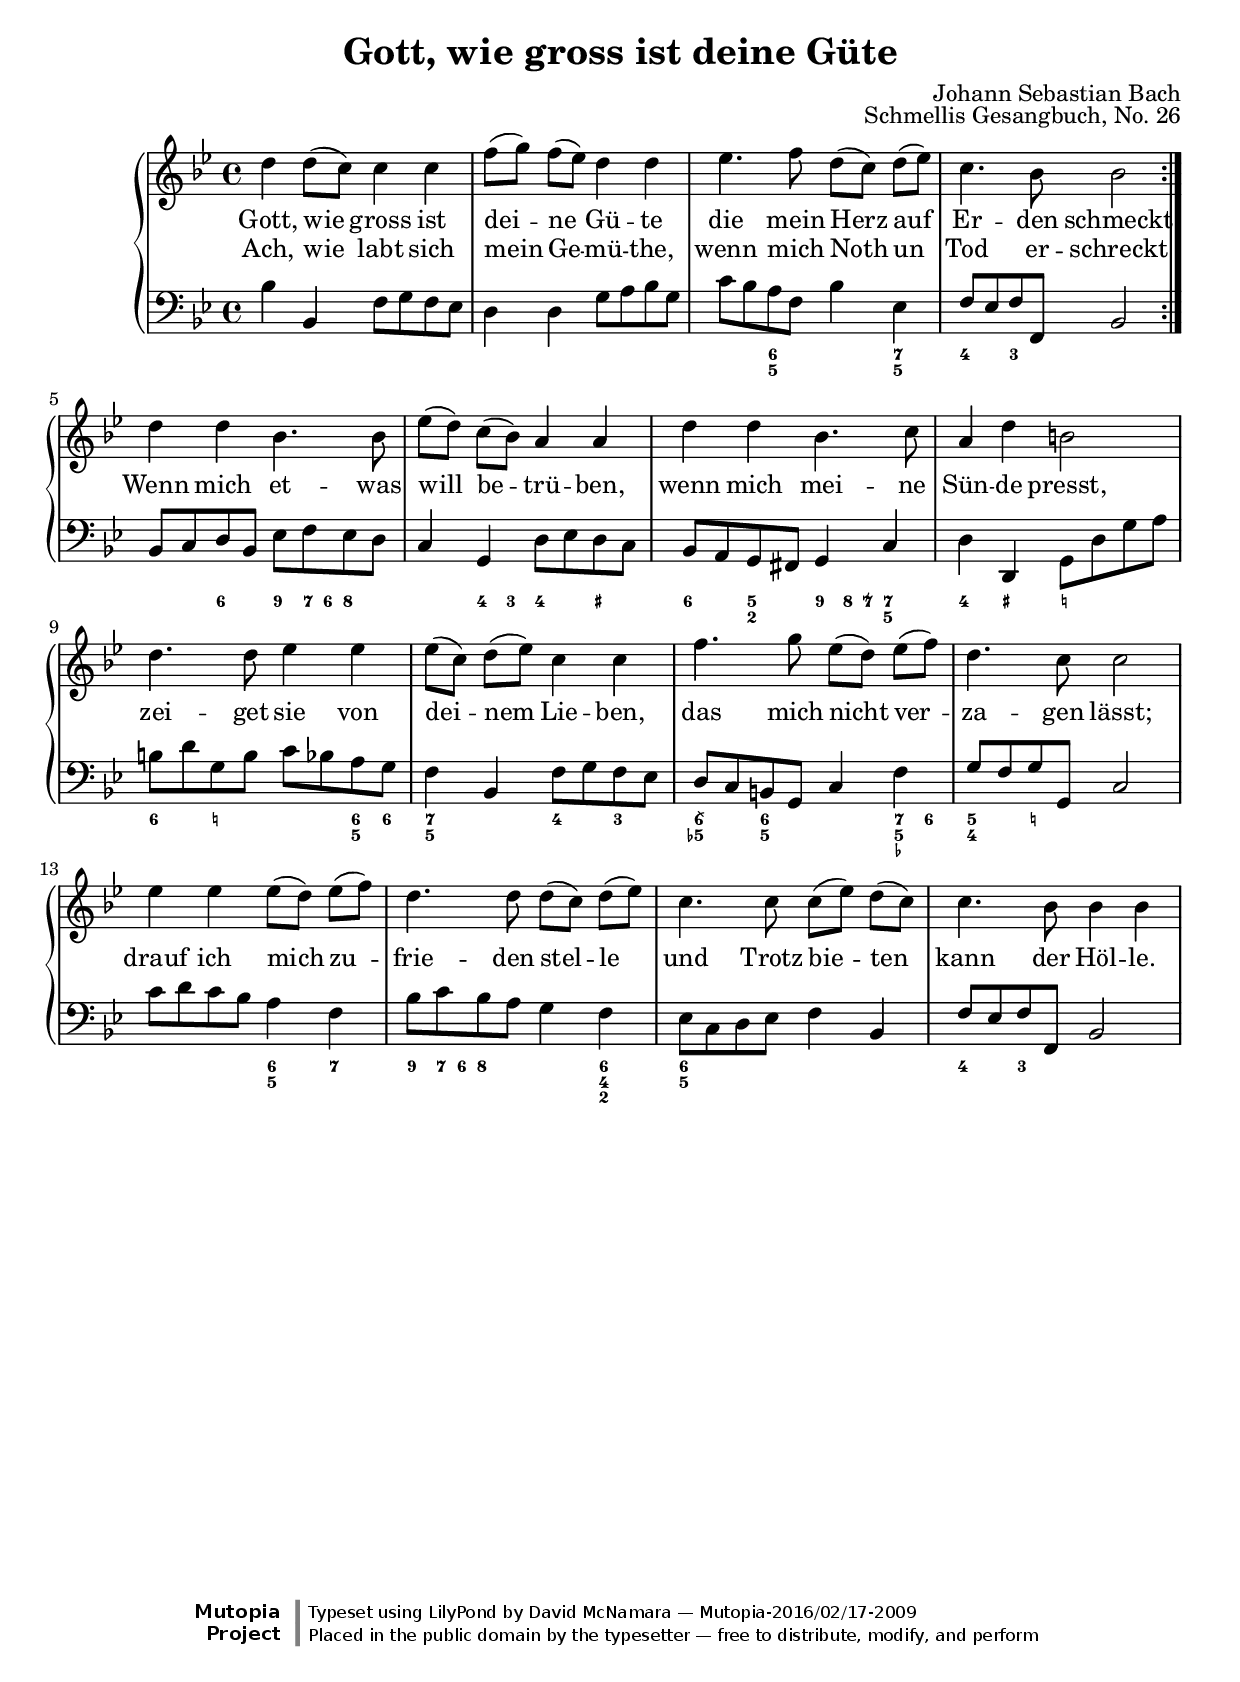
%%--------------------------------------------------------------------
% The Mutopia Project
% LilyPond template for keyboard solo piece
%%--------------------------------------------------------------------

\version "2.18.2"

%---------------------------------------------------------------------
%--Paper-size setting must be commented out or deleted upon submission.
%--LilyPond engraves to paper size A4 by default.
%--Uncomment the setting below to validate your typesetting
%--in "letter" sizing.
%--Mutopia publishes both A4 and letter-sized versions.
%---------------------------------------------------------------------
% #(set-default-paper-size "letter")

%--Default staff size is 20
#(set-global-staff-size 20)

\paper {
    top-margin = 8\mm                              %-minimum top-margin: 8mm
    top-markup-spacing.basic-distance = #6         %-dist. from bottom of top margin to the first markup/title
    markup-system-spacing.basic-distance = #5      %-dist. from header/title to first system
    top-system-spacing.basic-distance = #12        %-dist. from top margin to system in pages with no titles
    last-bottom-spacing.basic-distance = #12       %-pads music from copyright block
%    ragged-bottom = ##f
%    ragged-last-bottom = ##f
}

%---------------------------------------------------------------------
%--Refer to http://www.mutopiaproject.org/contribute.html
%--FOR:q usage and possible values for header variables.
%---------------------------------------------------------------------
\header {
    title = "Gott, wie gross ist deine Güte"
    composer = "Johann Sebastian Bach"
    opus = "Schmellis Gesangbuch, No. 26"
    %piece = "Left-aligned header"
    date = "1736"
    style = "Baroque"
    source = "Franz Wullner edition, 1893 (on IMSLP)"

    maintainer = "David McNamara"
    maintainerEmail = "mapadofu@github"
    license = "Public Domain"

    %mutopiatitle = ""  % default to plain title
    %mutopiaopus = "Op.0" % default to plain opus 
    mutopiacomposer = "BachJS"
    %--A list of instruments can be found at http://www.mutopiaproject.org/browse.html#byInstrument
    %--Multiple instruments are separated by a comma
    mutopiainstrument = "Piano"

    % Footer, tagline, and copyright blocks are included here for reference
    % and spacing purposes only.  There's no need to change these.
    % These blocks will be overridden by Mutopia during the publishing process.
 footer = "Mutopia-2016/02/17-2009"
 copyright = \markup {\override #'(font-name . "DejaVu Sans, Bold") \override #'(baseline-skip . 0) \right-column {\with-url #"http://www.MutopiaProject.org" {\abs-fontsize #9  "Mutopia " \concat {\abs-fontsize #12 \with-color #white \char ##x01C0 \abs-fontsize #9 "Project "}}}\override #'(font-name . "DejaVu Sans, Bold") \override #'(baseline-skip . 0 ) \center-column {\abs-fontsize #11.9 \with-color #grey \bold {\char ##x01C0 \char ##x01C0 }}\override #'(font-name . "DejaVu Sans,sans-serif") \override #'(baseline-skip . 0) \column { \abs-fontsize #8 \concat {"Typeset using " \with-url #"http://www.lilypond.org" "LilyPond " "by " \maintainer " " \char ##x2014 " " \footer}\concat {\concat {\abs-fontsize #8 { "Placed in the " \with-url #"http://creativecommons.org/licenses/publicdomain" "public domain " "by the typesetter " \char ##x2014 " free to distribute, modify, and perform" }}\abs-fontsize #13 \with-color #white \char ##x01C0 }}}
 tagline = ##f
}

%--------Definitions
global = {
  \key bes \major
  \time 4/4 
}

% overallForm="AABA"

melody={
  \repeat volta 2 \relative c'' { % A section
    
    d4 d8 (c8) c4 c4 |
    f8 [ (g) ] f (ees) d4 d4 |
    ees4. f8 d8 [(c)] d (ees) |
    c4. bes8 bes2 
  } \break

  \relative c'' {    % B section
    d4 d bes4. bes8 |
    ees8 [(d)] c (bes) a4 a |
    d4 d bes4. c8 |
    a4 d4 b2 |
  } \break

  \relative c'' { % C section
    d4. d8 ees4 ees |
    ees8 [(c)] d (ees) c4 c |
    f4. g8 ees8 [(d)] ees (f) |
    d4. c8 c2 | 
  } \break
  \relative c'' { %D section
    ees4 ees ees8 [(d)] ees (f) |
    d4. d8 d8 [(c)] d (ees) |
    c4. c8 c8 [(ees)] d (c) |
    c4. bes8 bes4 bes |
  } \break
}

hymnA=\lyricmode { 
  { % First A section 
    Gott, wie gross ist dei -- ne Gü -- te die mein Herz auf Er -- den schmeckt
  }
}
hymnB=\lyricmode{
  Ach, wie labt sich mein Ge -- mü -- the, wenn mich Noth un Tod er -- schreckt 
  Wenn mich et -- was will be -- trü -- ben, wenn mich mei -- ne Sün -- de presst,
  zei -- get sie von dei -- nem Lie -- ben, das mich nicht ver -- za -- gen lässt;
  drauf ich mich zu -- frie -- den stel -- le und Trotz bie -- ten kann der Höl -- le.
}

bass={ 
  \repeat volta 2 { 
    \relative c' {
        bes4 bes, f'8 g f ees |
        d4 d g8 a bes g |
        c8 bes a f bes4 ees, |
        f8 ees f f, bes2
    }
  }
  \relative c {
    bes8 c d bes ees8 f ees d |
    c4 g d'8 ees d c |
    bes8 a g fis g4 c4 |
    d4 d,4 g8 d' g a |
  }
  \relative c' {
    b8 d g, b  c8 bes a g |
    f4 bes, f'8 g f ees |
    d8 c b g c4 f |
    g8 f g g, c2
  }
  \relative c' {
    c8 d c bes a4 f |
    bes8 c bes a g4 f |
    ees8 c d ees f4 bes, |
    f'8 ees f f, bes2
  }
}

bassfigures = \figuremode {
  \repeat volta 2{ % A section
    s1
    s1
    s4 <6 5>4 s4 <7 5>4 |
    <4>4 <3>4 s2
  }
  { % B section
    s4 <6>4 <9>8 <7>16 <6> <8>4 |
    s4 <4>8 <3>8 <4>4 <_+>4 |
    <6>4 <5 2>4 <9>8 <8>16 <7\\>16 <7 5>4 |
    <4>4 <_+>4 <_!>2
  }
  { % C section 
    <6>4 <_!>4 s4 <6 5>8 <6>8 |
    <7 5>4 s4 <4>4 <3>4 |
    <6\\ 5->4 <6 5>4 s4 <7 5 _->8 <6>8 |
    <5 4>4 <_!>4 s2
  }
  { % D section
    s2 <6 5>4 <7> |
    <9>8 <7>16 <6> <8>4 s4 <6 4 2>4 |
    <6 5>2 s4 s4 |
    <4>4 <3>4 s2 |
  }
}

%-------Typeset music and generate midi
\score {
  \context PianoStaff <<
    %-Midi instrument values at 
    % http://lilypond.org/doc/v2.18/Documentation/snippets/midi#midi-demo-midiinstruments
    \set PianoStaff.midiInstrument = "acoustic grand"
    \new Staff = "upper" { \clef treble \global \new Voice = "melody" \melody }
    \new Lyrics \lyricsto "melody" { \hymnA }
    \new Lyrics \lyricsto "melody" { \hymnB }
    \new Staff = "lower" { \clef bass \global \bass }
    \new FiguredBass{ \bassfigures }
  >>
  \layout{ }
  \midi  { \tempo 4 = 70 }
}
